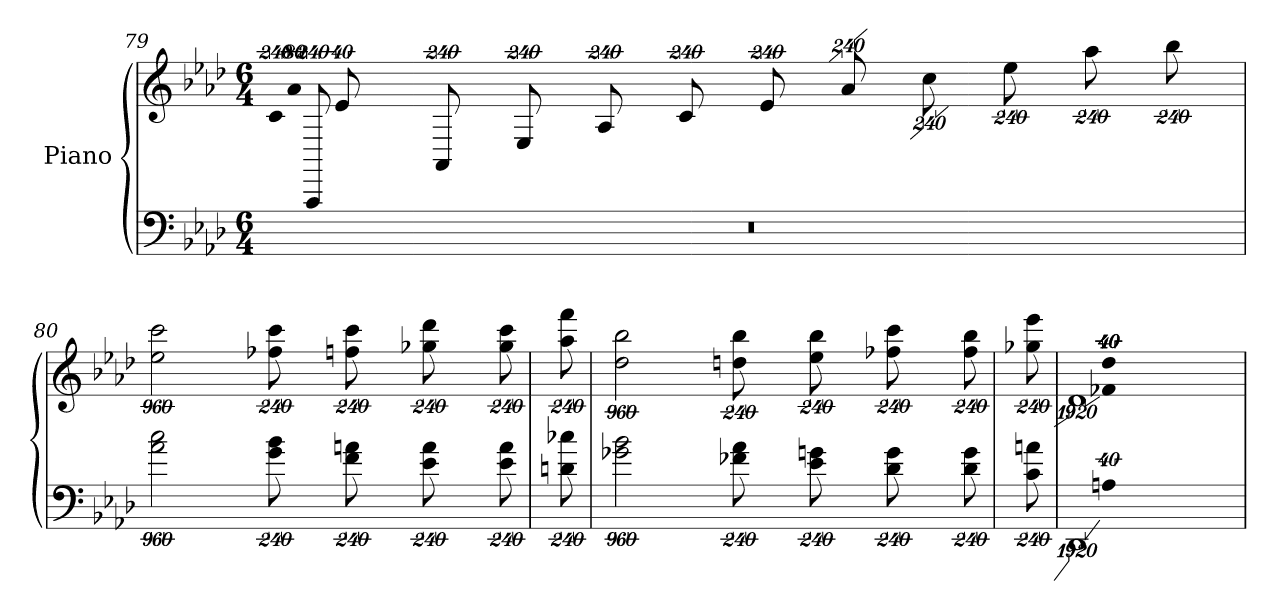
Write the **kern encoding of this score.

**kern	**kern
*part2	*part1
*staff2	*staff1
*I"Piano	*I"Piano
*clefF4	*clefG2
*k[b-e-a-d-]	*k[b-e-a-d-]
*A-:	*A-:
*M6/4	*M6/4
=79	=79
*	*^
*	*	*^
1.r	640%51ryy	1920%239c	480%19ryy
.	.	.	320%27e-
.	384%17a-	.	.
.	960ryy	.	1920%13ryy
.	.	1920%13ryy	.
.	1920%239AAA-	.	.
.	.	.	1920%2629ryy
.	.	160%219ryy	.
.	1920ryy	.	.
.	1920%239AA-	.	.
.	1920ryy	.	.
.	1920%239E-	.	.
.	1920ryy	.	.
.	1920%239A-	.	.
.	1920ryy	.	.
.	1920%239c	.	.
.	1920ryy	.	.
.	1920%239e-	.	.
.	1920ryy	.	.
.	1920%239a-	.	.
.	1920ryy	.	.
.	1920%239cc	.	.
.	1920ryy	.	.
.	1920%239ee-	.	.
.	1920ryy	.	.
.	1920%239aa-	.	.
.	1920ryy	.	.
.	1920%227bb-	.	.
.	1920%13ryy	.	.
*	*v	*v	*v
=80	=80
1920%959cc 1920%959a-	1920%959ccc 1920%959ee-
1920ryy	1920ryy
1920%239b- 1920%239g	1920%239ccc 1920%239ff-
1920%241ryy	1920%241ryy
1920%239a 1920%239f	1920%239ccc 1920%239ff
1920%241ryy	1920%241ryy
1920%239a 1920%239e-	1920%239ddd- 1920%239gg-
1920%241ryy	1920%241ryy
1920%239a 1920%239e-	1920%239ccc 1920%239gg-
=81	=81
1920%239cc- 1920%239d	1920%239fff 1920%239aa-
=82	=82
1920%959b- 1920%959g-	1920%959bb- 1920%959dd-
1920ryy	1920ryy
1920%239a- 1920%239f-	1920%239bb- 1920%239dd
1920%241ryy	1920%241ryy
1920%239g 1920%239e-	1920%239bb- 1920%239ee-
1920%241ryy	1920%241ryy
1920%239g 1920%239d-	1920%239ccc 1920%239ff-
1920%241ryy	1920%241ryy
1920%239g 1920%239d-	1920%239bb- 1920%239ff-
=83	=83
1920%239a 1920%239c	1920%239eee- 1920%239gg-
=84	=84
*^	*^
*	*	*	*^
640%21ryy	1920%2879DD-	320%21ryy	1920%2879d-	640%21ryy
384%563A	.	.	.	384%563f-
.	.	30%43dd-	.	.
1920ryy	.	1920ryy	.	1920ryy
*v	*v	*	*	*
*	*v	*v	*v
=	=
*-	*-
